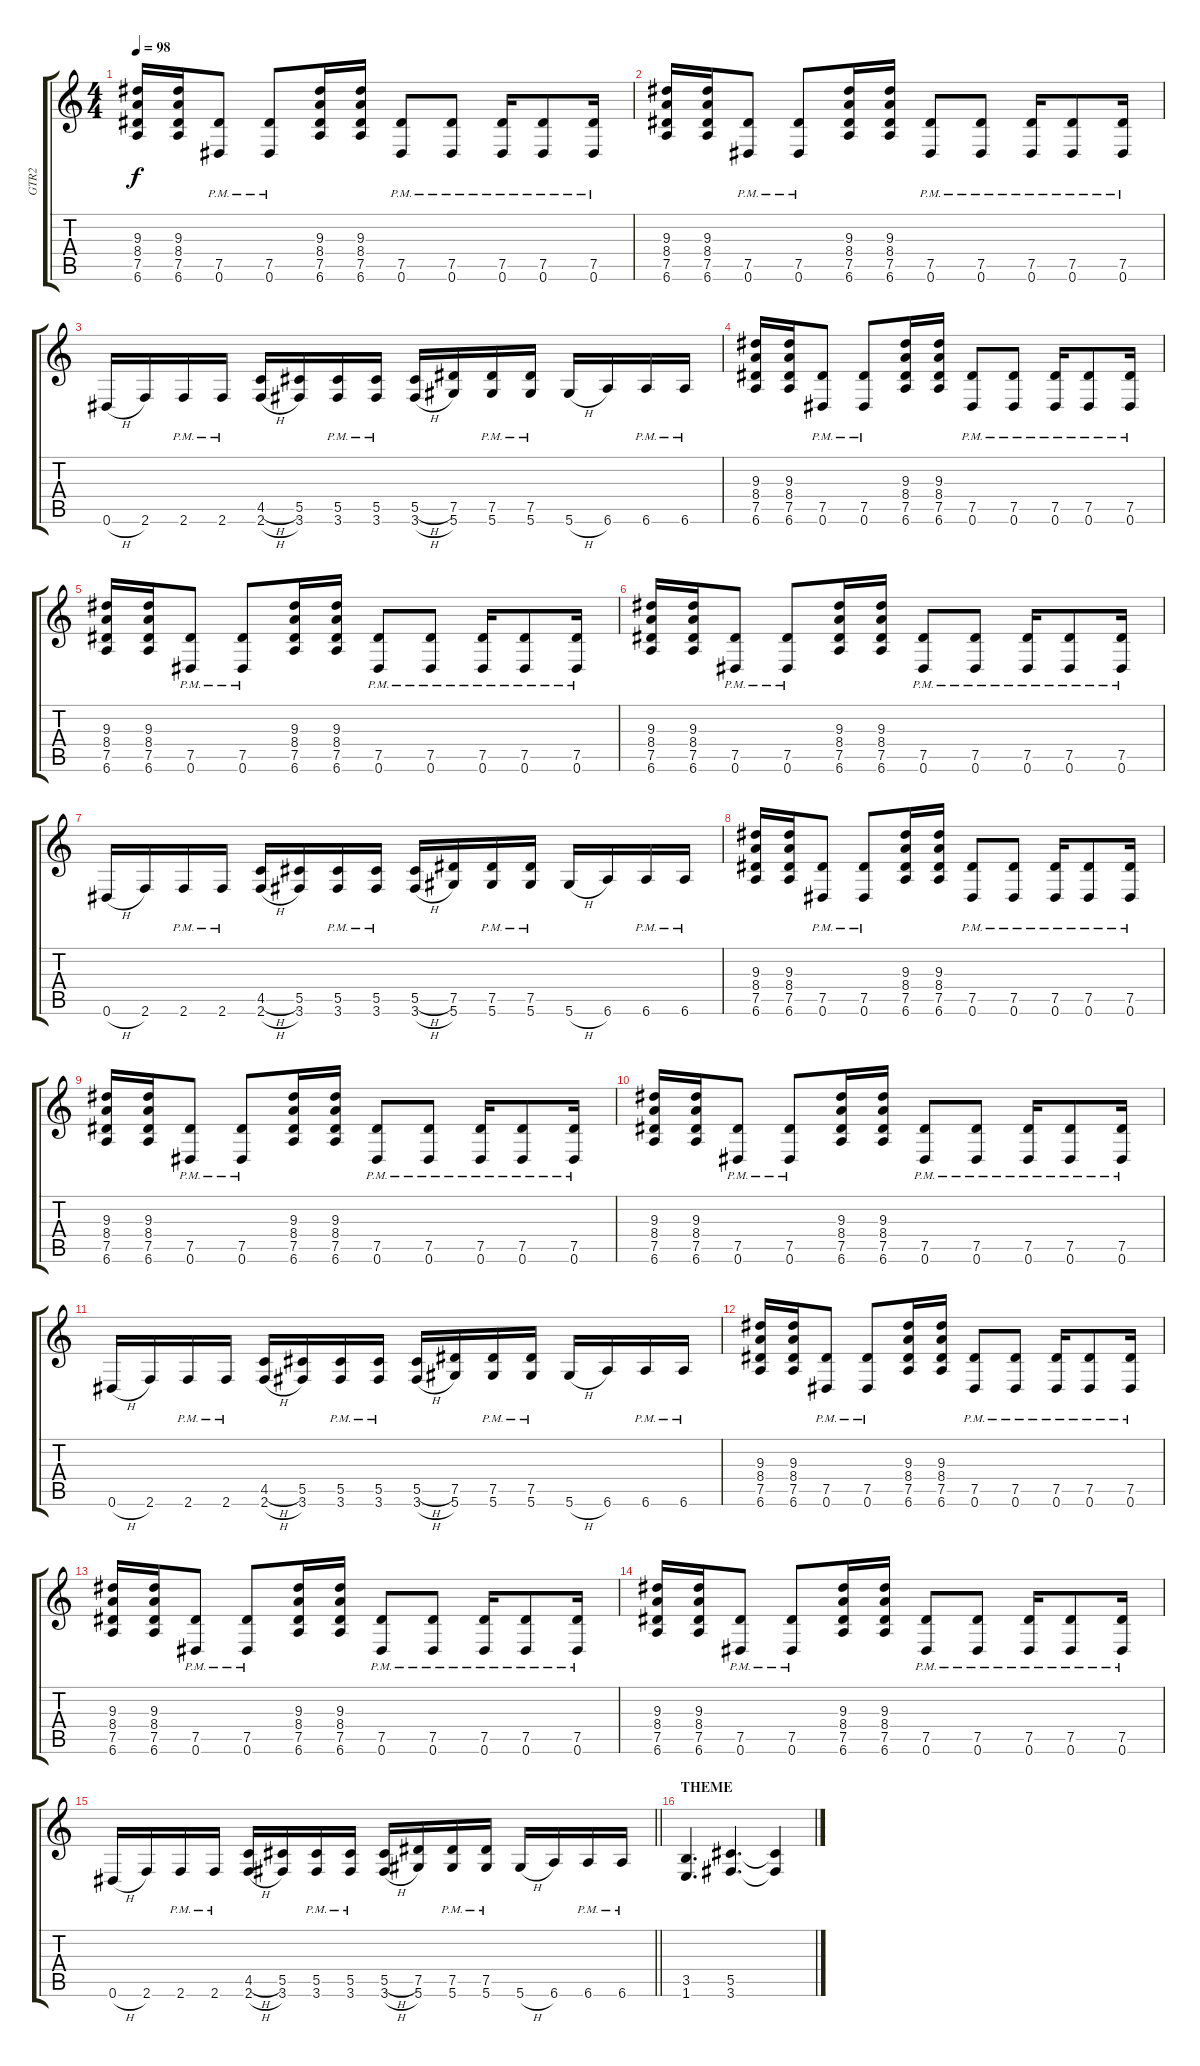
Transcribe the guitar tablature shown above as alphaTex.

\track ("GTR2" "GTR2") {instrument distortionguitar}
\staff {score tabs}
\tuning (Eb4 Bb3 Gb3 Db3 Ab2 Eb2) {hide}
\ts (4 4)
\tempo 98
\clef g2
\ks c
(9.3 8.4 7.5 6.6).16{dy f} (9.3 8.4 7.5 6.6).16 (7.5{pm} 0.6{pm}).8 (7.5{pm} 0.6{pm}).8 (9.3 8.4 7.5 6.6).16 (9.3 8.4 7.5 6.6).16 (7.5{pm} 0.6{pm}).8 (7.5{pm} 0.6{pm}).8 (7.5{pm} 0.6{pm}).16 (7.5{pm} 0.6{pm}).8 (7.5{pm} 0.6{pm}).16 |
(9.3 8.4 7.5 6.6).16 (9.3 8.4 7.5 6.6).16 (7.5{pm} 0.6{pm}).8 (7.5{pm} 0.6{pm}).8 (9.3 8.4 7.5 6.6).16 (9.3 8.4 7.5 6.6).16 (7.5{pm} 0.6{pm}).8 (7.5{pm} 0.6{pm}).8 (7.5{pm} 0.6{pm}).16 (7.5{pm} 0.6{pm}).8 (7.5{pm} 0.6{pm}).16 |
0.6{h}.16 2.6.16 2.6{pm}.16 2.6{pm}.16 (4.5{h} 2.6{h}).16 (5.5 3.6).16 (5.5{pm} 3.6{pm}).16 (5.5{pm} 3.6{pm}).16 (5.5{h} 3.6{h}).16 (7.5 5.6).16 (7.5{pm} 5.6{pm}).16 (7.5{pm} 5.6{pm}).16 5.6{h}.16 6.6.16 6.6{pm}.16 6.6{pm}.16 |
(9.3 8.4 7.5 6.6).16 (9.3 8.4 7.5 6.6).16 (7.5{pm} 0.6{pm}).8 (7.5{pm} 0.6{pm}).8 (9.3 8.4 7.5 6.6).16 (9.3 8.4 7.5 6.6).16 (7.5{pm} 0.6{pm}).8 (7.5{pm} 0.6{pm}).8 (7.5{pm} 0.6{pm}).16 (7.5{pm} 0.6{pm}).8 (7.5{pm} 0.6{pm}).16 |
(9.3 8.4 7.5 6.6).16 (9.3 8.4 7.5 6.6).16 (7.5{pm} 0.6{pm}).8 (7.5{pm} 0.6{pm}).8 (9.3 8.4 7.5 6.6).16 (9.3 8.4 7.5 6.6).16 (7.5{pm} 0.6{pm}).8 (7.5{pm} 0.6{pm}).8 (7.5{pm} 0.6{pm}).16 (7.5{pm} 0.6{pm}).8 (7.5{pm} 0.6{pm}).16 |
(9.3 8.4 7.5 6.6).16 (9.3 8.4 7.5 6.6).16 (7.5{pm} 0.6{pm}).8 (7.5{pm} 0.6{pm}).8 (9.3 8.4 7.5 6.6).16 (9.3 8.4 7.5 6.6).16 (7.5{pm} 0.6{pm}).8 (7.5{pm} 0.6{pm}).8 (7.5{pm} 0.6{pm}).16 (7.5{pm} 0.6{pm}).8 (7.5{pm} 0.6{pm}).16 |
0.6{h}.16 2.6.16 2.6{pm}.16 2.6{pm}.16 (4.5{h} 2.6{h}).16 (5.5 3.6).16 (5.5{pm} 3.6{pm}).16 (5.5{pm} 3.6{pm}).16 (5.5{h} 3.6{h}).16 (7.5 5.6).16 (7.5{pm} 5.6{pm}).16 (7.5{pm} 5.6{pm}).16 5.6{h}.16 6.6.16 6.6{pm}.16 6.6{pm}.16 |
(9.3 8.4 7.5 6.6).16 (9.3 8.4 7.5 6.6).16 (7.5{pm} 0.6{pm}).8 (7.5{pm} 0.6{pm}).8 (9.3 8.4 7.5 6.6).16 (9.3 8.4 7.5 6.6).16 (7.5{pm} 0.6{pm}).8 (7.5{pm} 0.6{pm}).8 (7.5{pm} 0.6{pm}).16 (7.5{pm} 0.6{pm}).8 (7.5{pm} 0.6{pm}).16 |
(9.3 8.4 7.5 6.6).16 (9.3 8.4 7.5 6.6).16 (7.5{pm} 0.6{pm}).8 (7.5{pm} 0.6{pm}).8 (9.3 8.4 7.5 6.6).16 (9.3 8.4 7.5 6.6).16 (7.5{pm} 0.6{pm}).8 (7.5{pm} 0.6{pm}).8 (7.5{pm} 0.6{pm}).16 (7.5{pm} 0.6{pm}).8 (7.5{pm} 0.6{pm}).16 |
(9.3 8.4 7.5 6.6).16 (9.3 8.4 7.5 6.6).16 (7.5{pm} 0.6{pm}).8 (7.5{pm} 0.6{pm}).8 (9.3 8.4 7.5 6.6).16 (9.3 8.4 7.5 6.6).16 (7.5{pm} 0.6{pm}).8 (7.5{pm} 0.6{pm}).8 (7.5{pm} 0.6{pm}).16 (7.5{pm} 0.6{pm}).8 (7.5{pm} 0.6{pm}).16 |
0.6{h}.16 2.6.16 2.6{pm}.16 2.6{pm}.16 (4.5{h} 2.6{h}).16 (5.5 3.6).16 (5.5{pm} 3.6{pm}).16 (5.5{pm} 3.6{pm}).16 (5.5{h} 3.6{h}).16 (7.5 5.6).16 (7.5{pm} 5.6{pm}).16 (7.5{pm} 5.6{pm}).16 5.6{h}.16 6.6.16 6.6{pm}.16 6.6{pm}.16 |
(9.3 8.4 7.5 6.6).16 (9.3 8.4 7.5 6.6).16 (7.5{pm} 0.6{pm}).8 (7.5{pm} 0.6{pm}).8 (9.3 8.4 7.5 6.6).16 (9.3 8.4 7.5 6.6).16 (7.5{pm} 0.6{pm}).8 (7.5{pm} 0.6{pm}).8 (7.5{pm} 0.6{pm}).16 (7.5{pm} 0.6{pm}).8 (7.5{pm} 0.6{pm}).16 |
(9.3 8.4 7.5 6.6).16 (9.3 8.4 7.5 6.6).16 (7.5{pm} 0.6{pm}).8 (7.5{pm} 0.6{pm}).8 (9.3 8.4 7.5 6.6).16 (9.3 8.4 7.5 6.6).16 (7.5{pm} 0.6{pm}).8 (7.5{pm} 0.6{pm}).8 (7.5{pm} 0.6{pm}).16 (7.5{pm} 0.6{pm}).8 (7.5{pm} 0.6{pm}).16 |
(9.3 8.4 7.5 6.6).16 (9.3 8.4 7.5 6.6).16 (7.5{pm} 0.6{pm}).8 (7.5{pm} 0.6{pm}).8 (9.3 8.4 7.5 6.6).16 (9.3 8.4 7.5 6.6).16 (7.5{pm} 0.6{pm}).8 (7.5{pm} 0.6{pm}).8 (7.5{pm} 0.6{pm}).16 (7.5{pm} 0.6{pm}).8 (7.5{pm} 0.6{pm}).16 |
\barLineRight lightlight
0.6{h}.16 2.6.16 2.6{pm}.16 2.6{pm}.16 (4.5{h} 2.6{h}).16 (5.5 3.6).16 (5.5{pm} 3.6{pm}).16 (5.5{pm} 3.6{pm}).16 (5.5{h} 3.6{h}).16 (7.5 5.6).16 (7.5{pm} 5.6{pm}).16 (7.5{pm} 5.6{pm}).16 5.6{h}.16 6.6.16 6.6{pm}.16 6.6{pm}.16 |
\section ("" "THEME")
(3.5 1.6).4{d} (5.5 3.6).4{d} (5.5{t} 3.6{t}).4
